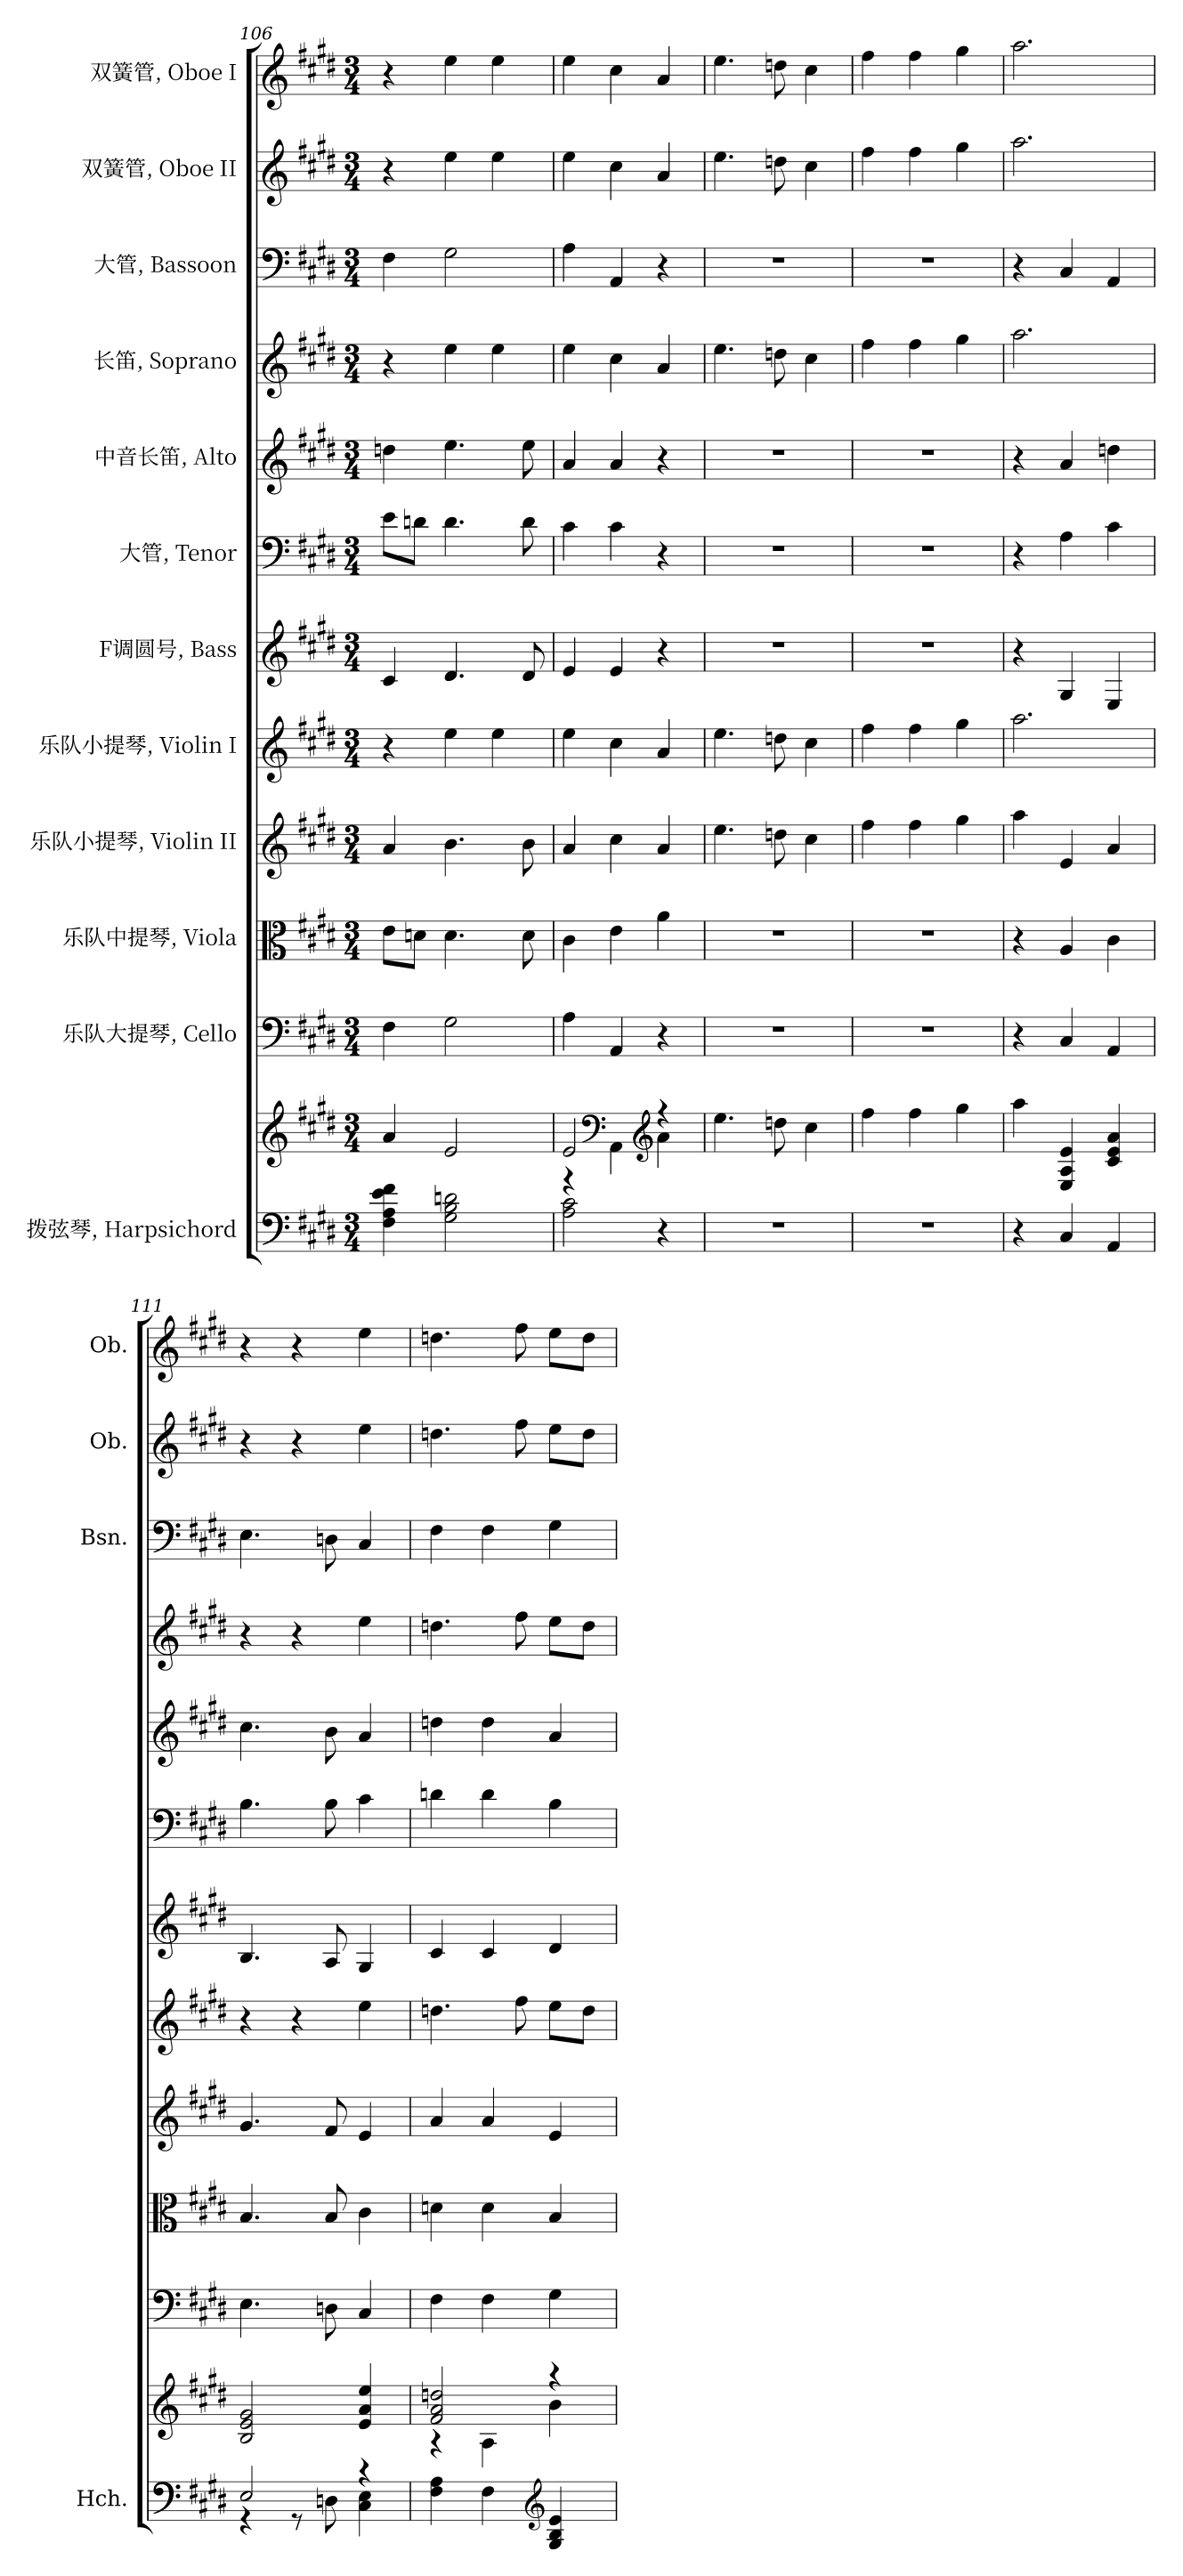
**kern	**kern	**kern	**kern	**kern	**kern	**kern	**kern	**kern	**kern	**kern	**kern	**kern
*part12	*part12	*part11	*part10	*part9	*part8	*part7	*part6	*part5	*part4	*part3	*part2	*part1
*staff13	*staff12	*staff11	*staff10	*staff9	*staff8	*staff7	*staff6	*staff5	*staff4	*staff3	*staff2	*staff1
*I"拨弦琴, Harpsichord	*	*I"乐队大提琴, Cello	*I"乐队中提琴, Viola	*I"乐队小提琴, Violin II	*I"乐队小提琴, Violin I	*I"F调圆号, Bass	*I"大管, Tenor	*I"中音长笛, Alto	*I"长笛, Soprano	*I"大管, Bassoon	*I"双簧管, Oboe II	*I"双簧管, Oboe I
*I'Hch.	*	*	*	*	*	*	*	*	*	*I'Bsn.	*I'Ob.	*I'Ob.
*clefF4	*clefG2	*clefF4	*clefC3	*clefG2	*clefG2	*clefG2	*clefF4	*clefG2	*clefG2	*clefF4	*clefG2	*clefG2
*	*	*	*	*	*	*ITrd4c7	*	*ITrd3c5	*	*	*	*
*k[f#c#g#d#]	*k[f#c#g#d#]	*k[f#c#g#d#]	*k[f#c#g#d#]	*k[f#c#g#d#]	*k[f#c#g#d#]	*k[f#c#g#]	*k[f#c#g#d#]	*k[f#c#g#d#a#]	*k[f#c#g#d#]	*k[f#c#g#d#]	*k[f#c#g#d#]	*k[f#c#g#d#]
*M3/4	*M3/4	*M3/4	*M3/4	*M3/4	*M3/4	*M3/4	*M3/4	*M3/4	*M3/4	*M3/4	*M3/4	*M3/4
=106	=106	=106	=106	=106	=106	=106	=106	=106	=106	=106	=106	=106
4F#\ 4A\ 4e\ 4f#\	4a/	4F#\	8e\L	4a/	4r	4F#/	8e\L	4an\	4r	4F#\	4r	4r
.	.	.	8dn\J	.	.	.	8dn\J	.	.	.	.	.
2G#\ 2B\ 2dn\	2e/	2G#\	4.d\	4.b\	4ee\	4.G#/	4.d\	4.b\	4ee\	2G#\	4ee\	4ee\
.	.	.	.	.	4ee\	.	.	.	4ee\	.	4ee\	4ee\
.	.	.	8d\	8b\	.	8G#/	8d\	8b\	.	.	.	.
=107	=107	=107	=107	=107	=107	=107	=107	=107	=107	=107	=107	=107
*	*^	*	*	*	*	*	*	*	*	*	*	*
2A\ 2c#\	2e/	4r	4A\	4c#\	4a/	4ee\	4A/	4c#\	4e/	4ee\	4A\	4ee\	4ee\
*	*clefF4	*	*	*	*	*	*	*	*	*	*	*	*
.	.	4AA\	4AA/	4e\	4cc#\	4cc#\	4A/	4c#\	4e/	4cc#\	4AA/	4cc#\	4cc#\
*	*clefG2	*	*	*	*	*	*	*	*	*	*	*	*
4r	4r	4a\	4r	4a\	4a/	4a/	4r	4r	4r	4a/	4r	4a/	4a/
*	*v	*v	*	*	*	*	*	*	*	*	*	*	*
=108	=108	=108	=108	=108	=108	=108	=108	=108	=108	=108	=108	=108
2.r	4.ee\	2.r	2.r	4.ee\	4.ee\	2.r	2.r	2.r	4.ee\	2.r	4.ee\	4.ee\
.	8ddn\	.	.	8ddn\	8ddn\	.	.	.	8ddn\	.	8ddn\	8ddn\
.	4cc#\	.	.	4cc#\	4cc#\	.	.	.	4cc#\	.	4cc#\	4cc#\
=109	=109	=109	=109	=109	=109	=109	=109	=109	=109	=109	=109	=109
2.r	4ff#\	2.r	2.r	4ff#\	4ff#\	2.r	2.r	2.r	4ff#\	2.r	4ff#\	4ff#\
.	4ff#\	.	.	4ff#\	4ff#\	.	.	.	4ff#\	.	4ff#\	4ff#\
.	4gg#\	.	.	4gg#\	4gg#\	.	.	.	4gg#\	.	4gg#\	4gg#\
=110	=110	=110	=110	=110	=110	=110	=110	=110	=110	=110	=110	=110
4r	4aa\	4r	4r	4aa\	2.aa\	4r	4r	4r	2.aa\	4r	2.aa\	2.aa\
4C#/	4E/ 4A/ 4e/	4C#/	4A/	4e/	.	4C#/	4A\	4e/	.	4C#/	.	.
4AA/	4c#/ 4e/ 4a/	4AA/	4c#\	4a/	.	4AA/	4c#\	4an\	.	4AA/	.	.
!!LO:PB:g=z
=111	=111	=111	=111	=111	=111	=111	=111	=111	=111	=111	=111	=111
*^	*	*	*	*	*	*	*	*	*	*	*	*
2E/	4r	2B/ 2e/ 2g#/	4.E\	4.B/	4.g#/	4r	4.E/	4.B\	4.g#\	4r	4.E\	4r	4r
.	8r	.	.	.	.	4r	.	.	.	4r	.	4r	4r
.	8Dn\	.	8Dn\	8B/	8f#/	.	8D/	8B\	8f#\	.	8Dn\	.	.
4r	4C#\ 4E\	4e/ 4a/ 4ee/	4C#/	4c#\	4e/	4ee\	4C#/	4c#\	4e/	4ee\	4C#/	4ee\	4ee\
*v	*v	*	*	*	*	*	*	*	*	*	*	*	*
=112	=112	=112	=112	=112	=112	=112	=112	=112	=112	=112	=112	=112
*	*^	*	*	*	*	*	*	*	*	*	*	*
4F#\ 4A\	2f#/ 2a/ 2ddn/	4r	4F#\	4dn\	4a/	4.ddn\	4F#/	4dn\	4an\	4.ddn\	4F#\	4.ddn\	4.ddn\
4F#\	.	4A\	4F#\	4d\	4a/	.	4F#/	4d\	4a\	.	4F#\	.	.
.	.	.	.	.	.	8ff#\	.	.	.	8ff#\	.	8ff#\	8ff#\
*clefG2	*	*	*	*	*	*	*	*	*	*	*	*	*
4G#/ 4B/ 4e/	4r	4b\	4G#\	4B/	4e/	8ee\L	4G#/	4B\	4e/	8ee\L	4G#\	8ee\L	8ee\L
.	.	.	.	.	.	8dd\J	.	.	.	8dd\J	.	8dd\J	8dd\J
*	*v	*v	*	*	*	*	*	*	*	*	*	*	*
=	=	=	=	=	=	=	=	=	=	=	=	=
*-	*-	*-	*-	*-	*-	*-	*-	*-	*-	*-	*-	*-
